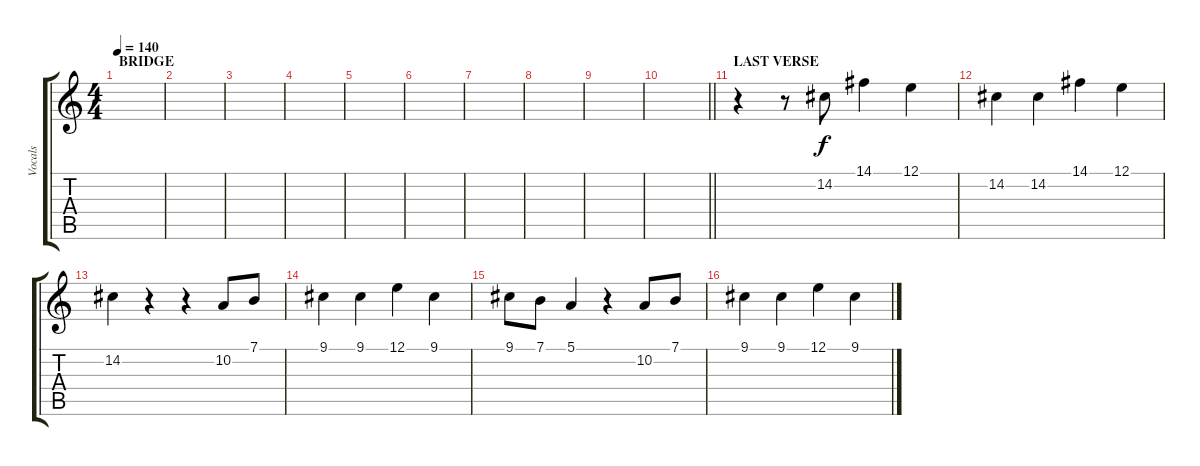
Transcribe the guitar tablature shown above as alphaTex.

\track ("Vocals" "Vocals") {instrument recorder}
\staff {score tabs}
\tuning (E4 B3 G3 D3 A2 E2) {hide}
\ts (4 4)
\section ("" "BRIDGE")
\tempo 140
\clef g2
\ks c
|
|
|
|
|
|
|
|
|
\barLineRight lightlight
|
\section ("" "LAST VERSE")
r.4 r.8 14.2.8 14.1.4 12.1.4 |
14.2.4 14.2.4 14.1.4 12.1.4 |
14.2.4 r.4 r.4 10.2.8 7.1.8 |
9.1.4 9.1.4 12.1.4 9.1.4 |
9.1.8 7.1.8 5.1.4 r.4 10.2.8 7.1.8 |
9.1.4 9.1.4 12.1.4 9.1.4
